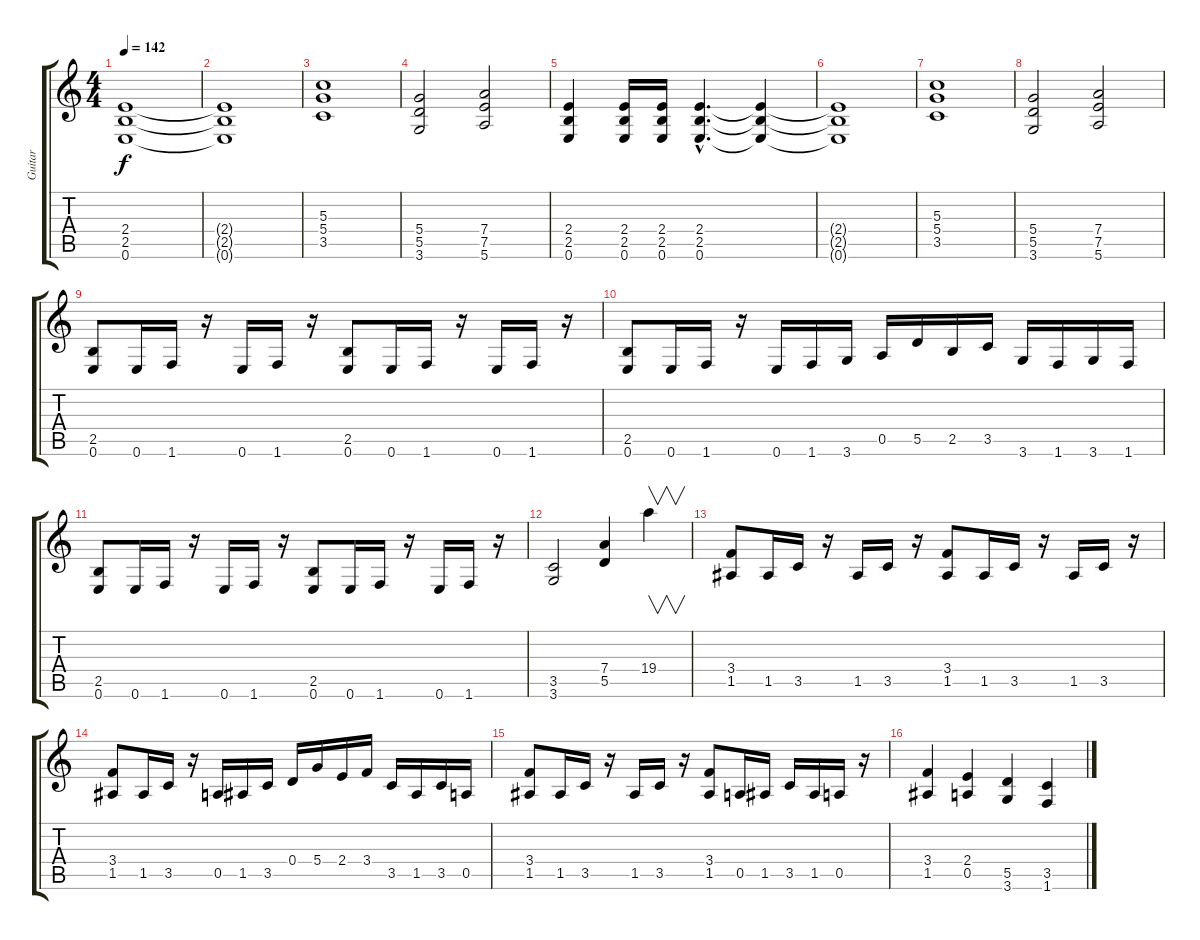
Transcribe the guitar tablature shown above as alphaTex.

\track ("Guitar" "Guitar") {instrument overdrivenguitar}
\staff {score tabs}
\tuning (E4 B3 G3 D3 A2 E2) {hide}
\ts (4 4)
\tempo 142
\clef g2
\ks c
(2.4 2.5 0.6).1{dy f} |
(2.4{t} 2.5{t} 0.6{t}).1 |
(5.3 5.4 3.5).1 |
(5.4 5.5 3.6).2 (7.4 7.5 5.6).2 |
(2.4 2.5 0.6).4 (2.4 2.5 0.6).16 (2.4 2.5 0.6).16 (2.4{hac} 2.5{hac} 0.6{hac}).4{d} (2.4{t} 2.5{t} 0.6{t}).4 |
(2.4{t} 2.5{t} 0.6{t}).1 |
(5.3 5.4 3.5).1 |
(5.4 5.5 3.6).2 (7.4 7.5 5.6).2 |
(2.5 0.6).8{volume 12 balance 8} 0.6.16 1.6.16 r.16 0.6.16 1.6.16 r.16 (2.5 0.6).8 0.6.16 1.6.16 r.16 0.6.16 1.6.16 r.16 |
(2.5 0.6).8 0.6.16 1.6.16 r.16 0.6.16 1.6.16 3.6.16 0.5.16 5.5.16 2.5.16 3.5.16 3.6.16 1.6.16 3.6.16 1.6.16 |
(2.5 0.6).8 0.6.16 1.6.16 r.16 0.6.16 1.6.16 r.16 (2.5 0.6).8 0.6.16 1.6.16 r.16 0.6.16 1.6.16 r.16 |
(3.5 3.6).2 (7.4 5.5).4 19.4.4{v} |
(3.4 1.5).8 1.5.16 3.5.16 r.16 1.5.16 3.5.16 r.16 (3.4 1.5).8 1.5.16 3.5.16 r.16 1.5.16 3.5.16 r.16 |
(3.4 1.5).8 1.5.16 3.5.16 r.16 0.5.16 1.5.16 3.5.16 0.4.16 5.4.16 2.4.16 3.4.16 3.5.16 1.5.16 3.5.16 0.5.16 |
(3.4 1.5).8 1.5.16 3.5.16 r.16 1.5.16 3.5.16 r.16 (3.4 1.5).8 0.5.16 1.5.16 3.5.16 1.5.16 0.5.16 r.16 |
(3.4 1.5).4 (2.4 0.5).4 (5.5 3.6).4 (3.5 1.6).4
